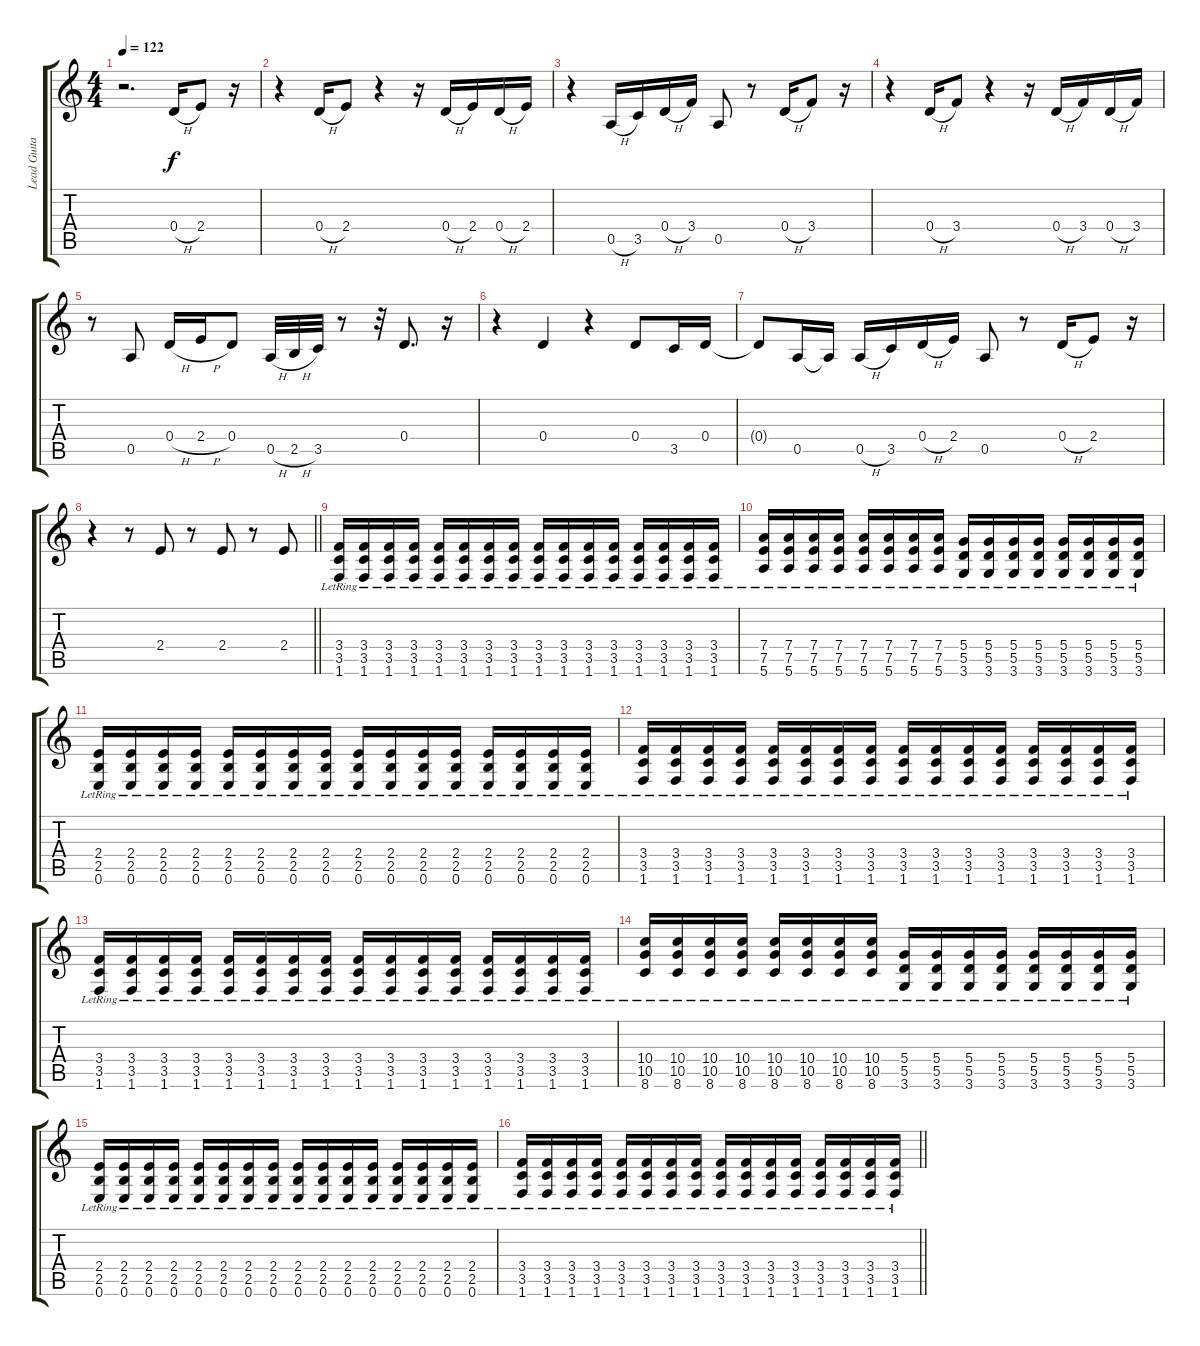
\track ("Lead Guitar" "Lead Guita") {instrument overdrivenguitar}
\staff {score tabs}
\tuning (E4 B3 G3 D3 A2 E2) {hide}
\ts (4 4)
\tempo 122
\clef g2
\ks c
r.2{d dy f} 0.4{h}.16 2.4.8 r.16 |
r.4 0.4{h}.16 2.4.8 r.4 r.16 0.4{h}.16 2.4.16 0.4{h}.16 2.4.16 |
r.4 0.5{h}.16 3.5.16 0.4{h}.16 3.4.16 0.5.8 r.8 0.4{h}.16 3.4.8 r.16 |
r.4 0.4{h}.16 3.4.8 r.4 r.16 0.4{h}.16 3.4.16 0.4{h}.16 3.4.16 |
r.8 0.5.8 0.4{h}.16 2.4{h}.16 0.4.8 0.5{h}.32 2.5{h}.32 3.5.32 r.8 r.32 0.4.8{d} r.16 |
r.4 0.4.4 r.4 0.4.8 3.5.16 0.4.16 |
0.4{t}.8 0.5.16 0.5{t}.16 0.5{h}.16 3.5.16 0.4{h}.16 2.4.16 0.5.8 r.8 0.4{h}.16 2.4.8 r.16 |
\barLineRight lightlight
r.4 r.8 2.4.8 r.8 2.4.8 r.8 2.4.8 |
(3.4{lr} 3.5{lr} 1.6{lr}).16 (3.4{lr} 3.5{lr} 1.6{lr}).16 (3.4{lr} 3.5{lr} 1.6{lr}).16 (3.4{lr} 3.5{lr} 1.6{lr}).16 (3.4{lr} 3.5{lr} 1.6{lr}).16 (3.4{lr} 3.5{lr} 1.6{lr}).16 (3.4{lr} 3.5{lr} 1.6{lr}).16 (3.4{lr} 3.5{lr} 1.6{lr}).16 (3.4{lr} 3.5{lr} 1.6{lr}).16 (3.4{lr} 3.5{lr} 1.6{lr}).16 (3.4{lr} 3.5{lr} 1.6{lr}).16 (3.4{lr} 3.5{lr} 1.6{lr}).16 (3.4{lr} 3.5{lr} 1.6{lr}).16 (3.4{lr} 3.5{lr} 1.6{lr}).16 (3.4{lr} 3.5{lr} 1.6{lr}).16 (3.4{lr} 3.5{lr} 1.6{lr}).16 |
(7.4{lr} 7.5{lr} 5.6{lr}).16 (7.4{lr} 7.5{lr} 5.6{lr}).16 (7.4{lr} 7.5{lr} 5.6{lr}).16 (7.4{lr} 7.5{lr} 5.6{lr}).16 (7.4{lr} 7.5{lr} 5.6{lr}).16 (7.4{lr} 7.5{lr} 5.6{lr}).16 (7.4{lr} 7.5{lr} 5.6{lr}).16 (7.4{lr} 7.5{lr} 5.6{lr}).16 (5.4{lr} 5.5{lr} 3.6{lr}).16 (5.4{lr} 5.5{lr} 3.6{lr}).16 (5.4{lr} 5.5{lr} 3.6{lr}).16 (5.4{lr} 5.5{lr} 3.6{lr}).16 (5.4{lr} 5.5{lr} 3.6{lr}).16 (5.4{lr} 5.5{lr} 3.6{lr}).16 (5.4{lr} 5.5{lr} 3.6{lr}).16 (5.4{lr} 5.5{lr} 3.6{lr}).16 |
(2.4{lr} 2.5{lr} 0.6{lr}).16 (2.4{lr} 2.5{lr} 0.6{lr}).16 (2.4{lr} 2.5{lr} 0.6{lr}).16 (2.4{lr} 2.5{lr} 0.6{lr}).16 (2.4{lr} 2.5{lr} 0.6{lr}).16 (2.4{lr} 2.5{lr} 0.6{lr}).16 (2.4{lr} 2.5{lr} 0.6{lr}).16 (2.4{lr} 2.5{lr} 0.6{lr}).16 (2.4{lr} 2.5{lr} 0.6{lr}).16 (2.4{lr} 2.5{lr} 0.6{lr}).16 (2.4{lr} 2.5{lr} 0.6{lr}).16 (2.4{lr} 2.5{lr} 0.6{lr}).16 (2.4{lr} 2.5{lr} 0.6{lr}).16 (2.4{lr} 2.5{lr} 0.6{lr}).16 (2.4{lr} 2.5{lr} 0.6{lr}).16 (2.4{lr} 2.5{lr} 0.6{lr}).16 |
(3.4{lr} 3.5{lr} 1.6{lr}).16 (3.4{lr} 3.5{lr} 1.6{lr}).16 (3.4{lr} 3.5{lr} 1.6{lr}).16 (3.4{lr} 3.5{lr} 1.6{lr}).16 (3.4{lr} 3.5{lr} 1.6{lr}).16 (3.4{lr} 3.5{lr} 1.6{lr}).16 (3.4{lr} 3.5{lr} 1.6{lr}).16 (3.4{lr} 3.5{lr} 1.6{lr}).16 (3.4{lr} 3.5{lr} 1.6{lr}).16 (3.4{lr} 3.5{lr} 1.6{lr}).16 (3.4{lr} 3.5{lr} 1.6{lr}).16 (3.4{lr} 3.5{lr} 1.6{lr}).16 (3.4{lr} 3.5{lr} 1.6{lr}).16 (3.4{lr} 3.5{lr} 1.6{lr}).16 (3.4{lr} 3.5{lr} 1.6{lr}).16 (3.4{lr} 3.5{lr} 1.6{lr}).16 |
(3.4{lr} 3.5{lr} 1.6{lr}).16 (3.4{lr} 3.5{lr} 1.6{lr}).16 (3.4{lr} 3.5{lr} 1.6{lr}).16 (3.4{lr} 3.5{lr} 1.6{lr}).16 (3.4{lr} 3.5{lr} 1.6{lr}).16 (3.4{lr} 3.5{lr} 1.6{lr}).16 (3.4{lr} 3.5{lr} 1.6{lr}).16 (3.4{lr} 3.5{lr} 1.6{lr}).16 (3.4{lr} 3.5{lr} 1.6{lr}).16 (3.4{lr} 3.5{lr} 1.6{lr}).16 (3.4{lr} 3.5{lr} 1.6{lr}).16 (3.4{lr} 3.5{lr} 1.6{lr}).16 (3.4{lr} 3.5{lr} 1.6{lr}).16 (3.4{lr} 3.5{lr} 1.6{lr}).16 (3.4{lr} 3.5{lr} 1.6{lr}).16 (3.4{lr} 3.5{lr} 1.6{lr}).16 |
(10.4{lr} 10.5{lr} 8.6{lr}).16 (10.4{lr} 10.5{lr} 8.6{lr}).16 (10.4{lr} 10.5{lr} 8.6{lr}).16 (10.4{lr} 10.5{lr} 8.6{lr}).16 (10.4{lr} 10.5{lr} 8.6{lr}).16 (10.4{lr} 10.5{lr} 8.6{lr}).16 (10.4{lr} 10.5{lr} 8.6{lr}).16 (10.4{lr} 10.5{lr} 8.6{lr}).16 (5.4{lr} 5.5{lr} 3.6{lr}).16 (5.4{lr} 5.5{lr} 3.6{lr}).16 (5.4{lr} 5.5{lr} 3.6{lr}).16 (5.4{lr} 5.5{lr} 3.6{lr}).16 (5.4{lr} 5.5{lr} 3.6{lr}).16 (5.4{lr} 5.5{lr} 3.6{lr}).16 (5.4{lr} 5.5{lr} 3.6{lr}).16 (5.4{lr} 5.5{lr} 3.6{lr}).16 |
(2.4{lr} 2.5{lr} 0.6{lr}).16 (2.4{lr} 2.5{lr} 0.6{lr}).16 (2.4{lr} 2.5{lr} 0.6{lr}).16 (2.4{lr} 2.5{lr} 0.6{lr}).16 (2.4{lr} 2.5{lr} 0.6{lr}).16 (2.4{lr} 2.5{lr} 0.6{lr}).16 (2.4{lr} 2.5{lr} 0.6{lr}).16 (2.4{lr} 2.5{lr} 0.6{lr}).16 (2.4{lr} 2.5{lr} 0.6{lr}).16 (2.4{lr} 2.5{lr} 0.6{lr}).16 (2.4{lr} 2.5{lr} 0.6{lr}).16 (2.4{lr} 2.5{lr} 0.6{lr}).16 (2.4{lr} 2.5{lr} 0.6{lr}).16 (2.4{lr} 2.5{lr} 0.6{lr}).16 (2.4{lr} 2.5{lr} 0.6{lr}).16 (2.4{lr} 2.5{lr} 0.6{lr}).16 |
\barLineRight lightlight
(3.4{lr} 3.5{lr} 1.6{lr}).16 (3.4{lr} 3.5{lr} 1.6{lr}).16 (3.4{lr} 3.5{lr} 1.6{lr}).16 (3.4{lr} 3.5{lr} 1.6{lr}).16 (3.4{lr} 3.5{lr} 1.6{lr}).16 (3.4{lr} 3.5{lr} 1.6{lr}).16 (3.4{lr} 3.5{lr} 1.6{lr}).16 (3.4{lr} 3.5{lr} 1.6{lr}).16 (3.4{lr} 3.5{lr} 1.6{lr}).16 (3.4{lr} 3.5{lr} 1.6{lr}).16 (3.4{lr} 3.5{lr} 1.6{lr}).16 (3.4{lr} 3.5{lr} 1.6{lr}).16 (3.4{lr} 3.5{lr} 1.6{lr}).16 (3.4{lr} 3.5{lr} 1.6{lr}).16 (3.4{lr} 3.5{lr} 1.6{lr}).16 (3.4{lr} 3.5{lr} 1.6{lr}).16
